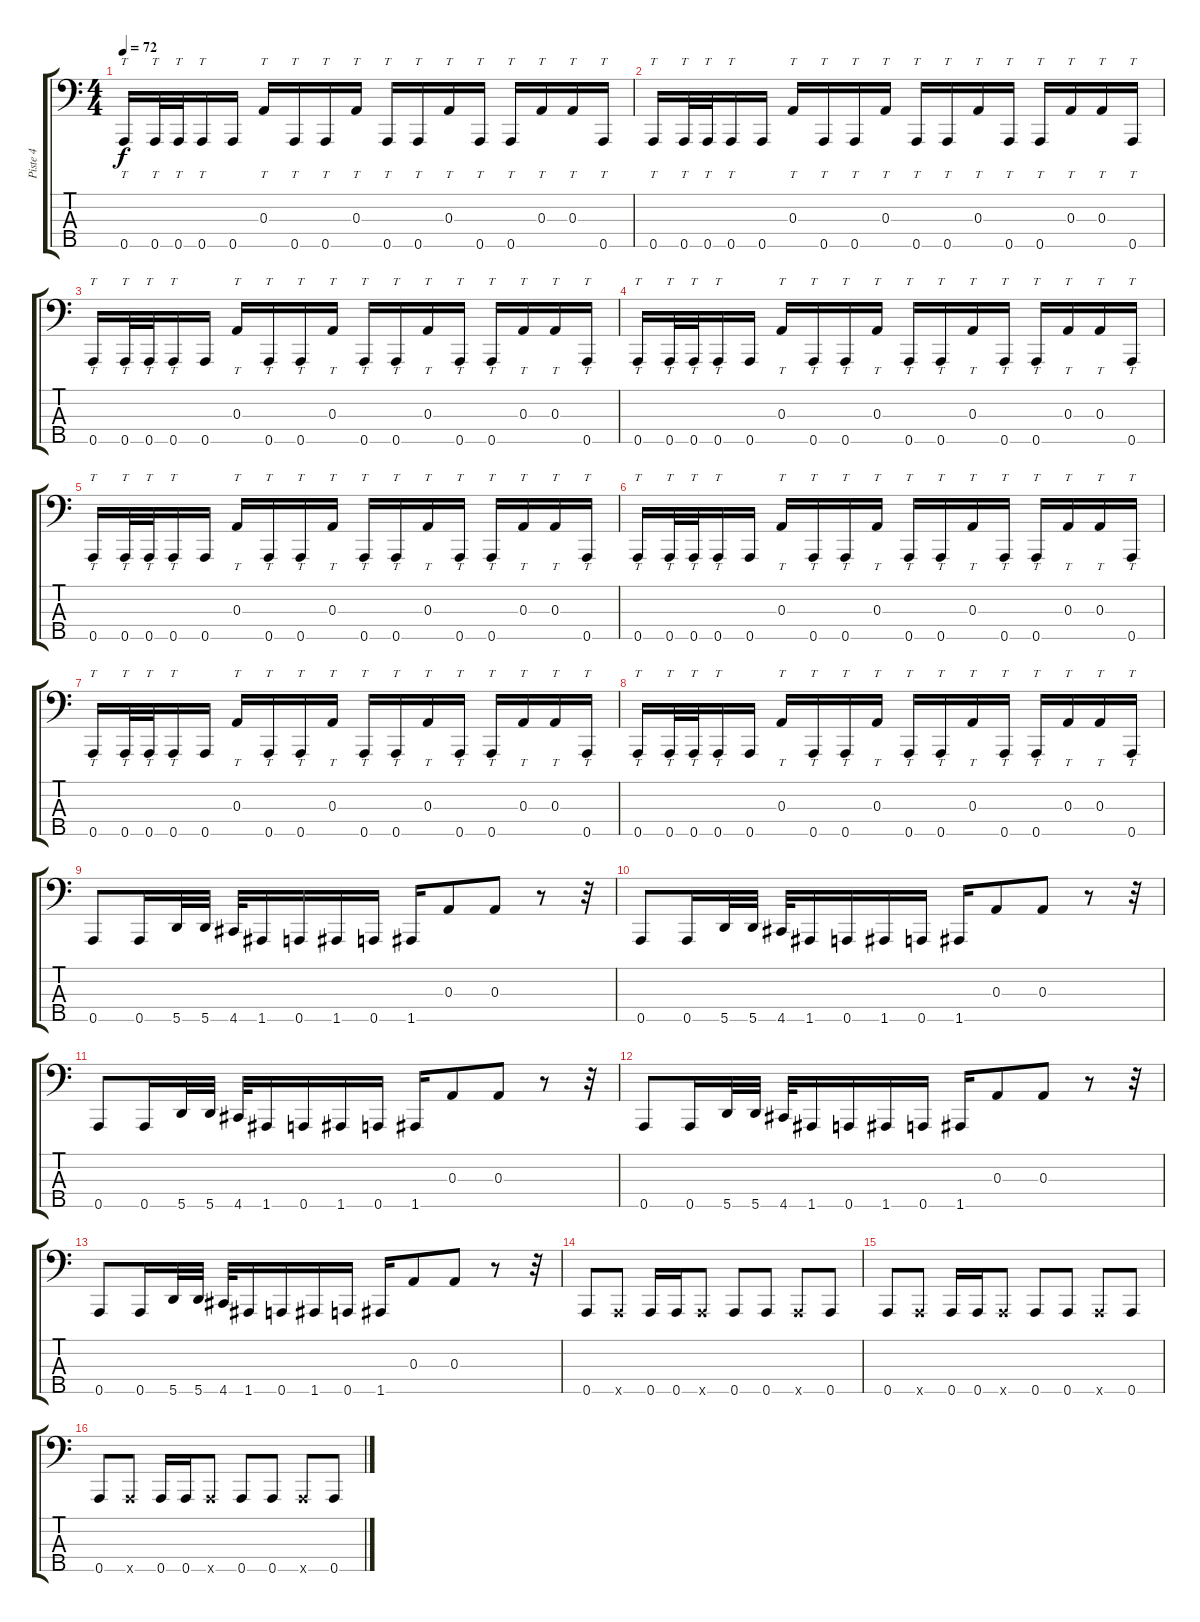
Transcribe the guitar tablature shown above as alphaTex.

\track ("Piste 4" "Piste 4") {instrument electricbassfinger}
\staff {score tabs}
\tuning (G2 D2 A1 E1 A0) {hide}
\ts (4 4)
\tempo 72
\clef f4
\ks c
0.5.16{tt dy f} 0.5.32{tt} 0.5.32{tt} 0.5.16{tt} 0.5.16 0.3.16{tt} 0.5.16{tt} 0.5.16{tt} 0.3.16{tt} 0.5.16{tt} 0.5.16{tt} 0.3.16{tt} 0.5.16{tt} 0.5.16{tt} 0.3.16{tt} 0.3.16{tt} 0.5.16{tt} |
0.5.16{tt} 0.5.32{tt} 0.5.32{tt} 0.5.16{tt} 0.5.16 0.3.16{tt} 0.5.16{tt} 0.5.16{tt} 0.3.16{tt} 0.5.16{tt} 0.5.16{tt} 0.3.16{tt} 0.5.16{tt} 0.5.16{tt} 0.3.16{tt} 0.3.16{tt} 0.5.16{tt} |
0.5.16{tt} 0.5.32{tt} 0.5.32{tt} 0.5.16{tt} 0.5.16 0.3.16{tt} 0.5.16{tt} 0.5.16{tt} 0.3.16{tt} 0.5.16{tt} 0.5.16{tt} 0.3.16{tt} 0.5.16{tt} 0.5.16{tt} 0.3.16{tt} 0.3.16{tt} 0.5.16{tt} |
0.5.16{tt} 0.5.32{tt} 0.5.32{tt} 0.5.16{tt} 0.5.16 0.3.16{tt} 0.5.16{tt} 0.5.16{tt} 0.3.16{tt} 0.5.16{tt} 0.5.16{tt} 0.3.16{tt} 0.5.16{tt} 0.5.16{tt} 0.3.16{tt} 0.3.16{tt} 0.5.16{tt} |
0.5.16{tt} 0.5.32{tt} 0.5.32{tt} 0.5.16{tt} 0.5.16 0.3.16{tt} 0.5.16{tt} 0.5.16{tt} 0.3.16{tt} 0.5.16{tt} 0.5.16{tt} 0.3.16{tt} 0.5.16{tt} 0.5.16{tt} 0.3.16{tt} 0.3.16{tt} 0.5.16{tt} |
0.5.16{tt} 0.5.32{tt} 0.5.32{tt} 0.5.16{tt} 0.5.16 0.3.16{tt} 0.5.16{tt} 0.5.16{tt} 0.3.16{tt} 0.5.16{tt} 0.5.16{tt} 0.3.16{tt} 0.5.16{tt} 0.5.16{tt} 0.3.16{tt} 0.3.16{tt} 0.5.16{tt} |
0.5.16{tt} 0.5.32{tt} 0.5.32{tt} 0.5.16{tt} 0.5.16 0.3.16{tt} 0.5.16{tt} 0.5.16{tt} 0.3.16{tt} 0.5.16{tt} 0.5.16{tt} 0.3.16{tt} 0.5.16{tt} 0.5.16{tt} 0.3.16{tt} 0.3.16{tt} 0.5.16{tt} |
0.5.16{tt} 0.5.32{tt} 0.5.32{tt} 0.5.16{tt} 0.5.16 0.3.16{tt} 0.5.16{tt} 0.5.16{tt} 0.3.16{tt} 0.5.16{tt} 0.5.16{tt} 0.3.16{tt} 0.5.16{tt} 0.5.16{tt} 0.3.16{tt} 0.3.16{tt} 0.5.16{tt} |
0.5.8 0.5.16 5.5.32 5.5.32 4.5.32 1.5.16 0.5.16 1.5.16 0.5.16 1.5.16 0.3.8 0.3.8 r.8 r.32 |
0.5.8 0.5.16 5.5.32 5.5.32 4.5.32 1.5.16 0.5.16 1.5.16 0.5.16 1.5.16 0.3.8 0.3.8 r.8 r.32 |
0.5.8 0.5.16 5.5.32 5.5.32 4.5.32 1.5.16 0.5.16 1.5.16 0.5.16 1.5.16 0.3.8 0.3.8 r.8 r.32 |
0.5.8 0.5.16 5.5.32 5.5.32 4.5.32 1.5.16 0.5.16 1.5.16 0.5.16 1.5.16 0.3.8 0.3.8 r.8 r.32 |
0.5.8 0.5.16 5.5.32 5.5.32 4.5.32 1.5.16 0.5.16 1.5.16 0.5.16 1.5.16 0.3.8 0.3.8 r.8 r.32 |
0.5.8 0.5{x}.8 0.5.16 0.5.16 0.5{x}.8 0.5.8 0.5.8 0.5{x}.8 0.5.8 |
0.5.8 0.5{x}.8 0.5.16 0.5.16 0.5{x}.8 0.5.8 0.5.8 0.5{x}.8 0.5.8 |
0.5.8 0.5{x}.8 0.5.16 0.5.16 0.5{x}.8 0.5.8 0.5.8 0.5{x}.8 0.5.8
